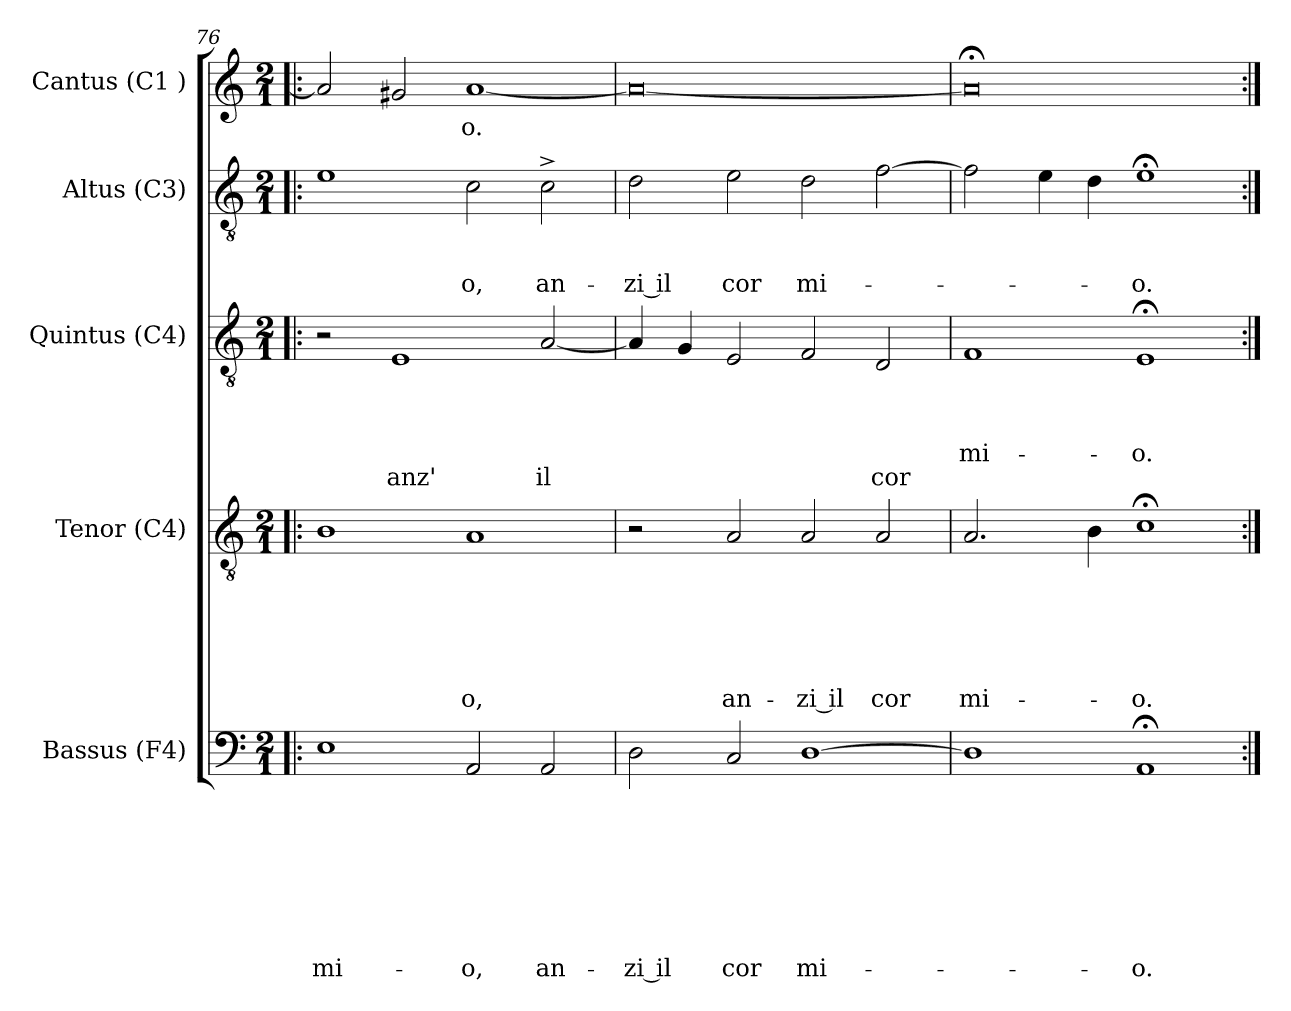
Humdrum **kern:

**kern	**text	**text	**text	**text	**text	**text	**text	**text	**kern	**text	**text	**text	**text	**text	**text	**kern	**text	**text	**text	**text	**text	**kern	**text	**text	**text	**kern	**text
*part5	*part5	*part5	*part5	*part5	*part5	*part5	*part5	*part5	*part4	*part4	*part4	*part4	*part4	*part4	*part4	*part3	*part3	*part3	*part3	*part3	*part3	*part2	*part2	*part2	*part2	*part1	*part1
*staff5	*staff5	*staff5	*staff5	*staff5	*staff5	*staff5	*staff5	*staff5	*staff4	*staff4	*staff4	*staff4	*staff4	*staff4	*staff4	*staff3	*staff3	*staff3	*staff3	*staff3	*staff3	*staff2	*staff2	*staff2	*staff2	*staff1	*staff1
*I"Bassus (F4)	*	*	*	*	*	*	*	*	*I"Tenor (C4)	*	*	*	*	*	*	*I"Quintus (C4)	*	*	*	*	*	*I"Altus (C3)	*	*	*	*I"Cantus (C1 )	*
*I'B.	*	*	*	*	*	*	*	*	*I'T.	*	*	*	*	*	*	*I'Q.	*	*	*	*	*	*I'A.	*	*	*	*I'C.	*
*clefF4	*	*	*	*	*	*	*	*	*clefGv2	*	*	*	*	*	*	*clefGv2	*	*	*	*	*	*clefGv2	*	*	*	*clefG2	*
*k[]	*	*	*	*	*	*	*	*	*k[]	*	*	*	*	*	*	*k[]	*	*	*	*	*	*k[]	*	*	*	*k[]	*
*C:	*	*	*	*	*	*	*	*	*C:	*	*	*	*	*	*	*C:	*	*	*	*	*	*C:	*	*	*	*C:	*
*M2/1	*	*	*	*	*	*	*	*	*M2/1	*	*	*	*	*	*	*M2/1	*	*	*	*	*	*M2/1	*	*	*	*M2/1	*
=76!|:	=76!|:	=76!|:	=76!|:	=76!|:	=76!|:	=76!|:	=76!|:	=76!|:	=76!|:	=76!|:	=76!|:	=76!|:	=76!|:	=76!|:	=76!|:	=76!|:	=76!|:	=76!|:	=76!|:	=76!|:	=76!|:	=76!|:	=76!|:	=76!|:	=76!|:	=76!|:	=76!|:
!	!	!	!	!	!	!	!	!LO:LY:b	!	!	!	!	!	!	!	!	!	!	!	!	!	!	!	!	!	!	!
1E	.	.	.	.	.	.	.	mi-	1B	.	.	.	.	.	.	2r	.	.	.	.	.	1e	.	.	.	2a/]	.
!	!	!	!	!	!	!	!	!	!	!	!	!	!	!	!	!	!	!	!	!	!LO:LY:b	!	!	!	!	!	!
.	.	.	.	.	.	.	.	.	.	.	.	.	.	.	.	1E	.	.	.	.	anz'	.	.	.	.	2g#X/	.
!	!	!	!	!	!	!	!	!LO:LY:b	!	!	!	!	!	!	!LO:LY:b	!	!	!	!	!	!	!	!	!	!LO:LY:b	!	!LO:LY:b
2AA/	.	.	.	.	.	.	.	-o,	1A	.	.	.	.	.	-o,	.	.	.	.	.	.	2c\	.	.	-o,	[<1a	-o.
!	!	!	!	!	!	!	!	!LO:LY:b	!	!	!	!	!	!	!	!	!	!	!	!	!LO:LY:b	!	!	!	!LO:LY:b	!	!
2AA/	.	.	.	.	.	.	.	an-	.	.	.	.	.	.	.	[<2A/	.	.	.	.	il	2c^>\	.	.	an-	.	.
=77	=77	=77	=77	=77	=77	=77	=77	=77	=77	=77	=77	=77	=77	=77	=77	=77	=77	=77	=77	=77	=77	=77	=77	=77	=77	=77	=77
!	!	!	!	!	!	!	!	!LO:LY:b:rj	!	!	!	!	!	!	!	!	!	!	!	!	!	!	!	!	!LO:LY:b:rj	!	!
2D\	.	.	.	.	.	.	.	-zi il	2r	.	.	.	.	.	.	4A/]	.	.	.	.	.	2d\	.	.	-zi il	0a_	.
.	.	.	.	.	.	.	.	.	.	.	.	.	.	.	.	4G/	.	.	.	.	.	.	.	.	.	.	.
!	!	!	!	!	!	!	!	!LO:LY:b	!	!	!	!	!	!	!LO:LY:b	!	!	!	!	!	!	!	!	!	!LO:LY:b	!	!
2C/	.	.	.	.	.	.	.	cor	2A/	.	.	.	.	.	an-	2E/	.	.	.	.	.	2e\	.	.	cor	.	.
!	!	!	!	!	!	!	!	!LO:LY:b	!	!	!	!	!	!	!LO:LY:b:rj	!	!	!	!	!	!	!	!	!	!LO:LY:b	!	!
[>1D	.	.	.	.	.	.	.	mi-	2A/	.	.	.	.	.	-zi il	2F/	.	.	.	.	.	2d\	.	.	mi-	.	.
!	!	!	!	!	!	!	!	!	!	!	!	!	!	!	!LO:LY:b	!	!	!	!	!	!LO:LY:b	!	!	!	!	!	!
.	.	.	.	.	.	.	.	.	2A/	.	.	.	.	.	cor	2D/	.	.	.	.	cor	[>2f\	.	.	.	.	.
=78	=78	=78	=78	=78	=78	=78	=78	=78	=78	=78	=78	=78	=78	=78	=78	=78	=78	=78	=78	=78	=78	=78	=78	=78	=78	=78	=78
!	!	!	!	!	!	!	!	!	!	!	!	!	!	!	!LO:LY:b	!	!	!	!	!LO:LY:b	!	!	!	!	!	!	!
1D]	.	.	.	.	.	.	.	.	2.A/	.	.	.	.	.	mi-	1F	.	.	.	mi-	.	2f\]	.	.	.	0a;]	.
.	.	.	.	.	.	.	.	.	.	.	.	.	.	.	.	.	.	.	.	.	.	4e\	.	.	.	.	.
.	.	.	.	.	.	.	.	.	4B\	.	.	.	.	.	.	.	.	.	.	.	.	4d\	.	.	.	.	.
!	!	!	!	!	!	!	!	!LO:LY:b	!	!	!	!	!	!	!LO:LY:b	!	!	!	!	!LO:LY:b	!	!	!	!	!LO:LY:b	!	!
1AA;	.	.	.	.	.	.	.	-o.	1c;<	.	.	.	.	.	-o.	1E;	.	.	.	-o.	.	1e;<	.	.	-o.	.	.
=:|!	=:|!	=:|!	=:|!	=:|!	=:|!	=:|!	=:|!	=:|!	=:|!	=:|!	=:|!	=:|!	=:|!	=:|!	=:|!	=:|!	=:|!	=:|!	=:|!	=:|!	=:|!	=:|!	=:|!	=:|!	=:|!	=:|!	=:|!
*-	*-	*-	*-	*-	*-	*-	*-	*-	*-	*-	*-	*-	*-	*-	*-	*-	*-	*-	*-	*-	*-	*-	*-	*-	*-	*-	*-
